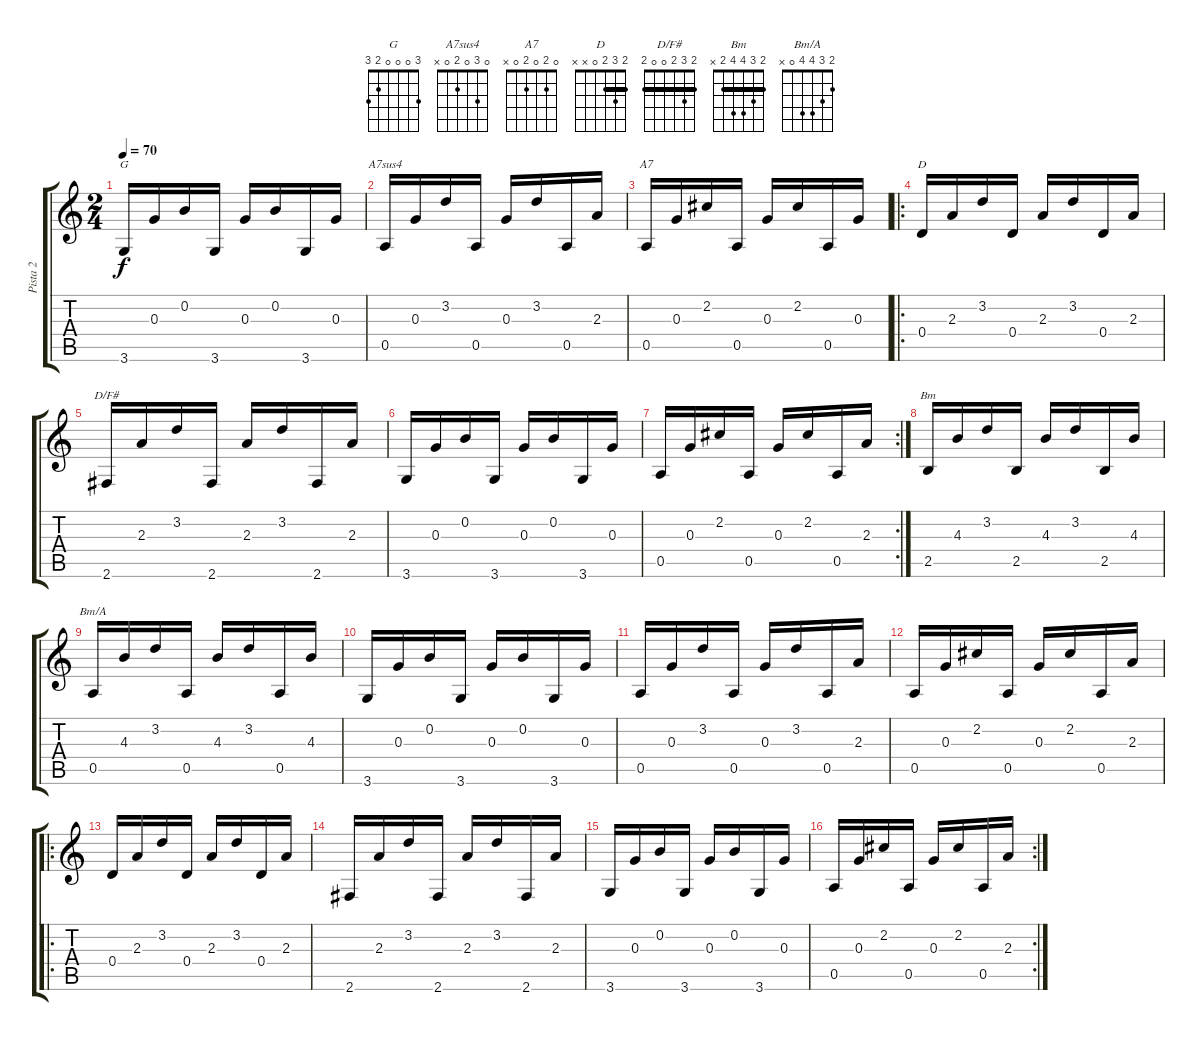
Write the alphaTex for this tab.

\track ("Pista 2" "Pista 2") {instrument acousticguitarsteel}
\staff {score tabs}
\tuning (E4 B3 G3 D3 A2 E2) {hide}
\chord ("G" 3 0 0 0 2 3)
\chord ("A7sus4" 0 3 0 2 0 x)
\chord ("A7" 0 2 0 2 0 x)
\chord ("D" 2 3 2 0 x x) {barre 2}
\chord ("D/F#" 2 3 2 0 0 2) {barre 2}
\chord ("Bm" 2 3 4 4 2 x) {barre 2}
\chord ("Bm/A" 2 3 4 4 0 x)
\ts (2 4)
\tempo 70
\clef g2
\ks c
3.6.16{ch "G" dy f} 0.3.16 0.2.16 3.6.16 0.3.16 0.2.16 3.6.16 0.3.16 |
0.5.16{ch "A7sus4"} 0.3.16 3.2.16 0.5.16 0.3.16 3.2.16 0.5.16 2.3.16 |
0.5.16{ch "A7"} 0.3.16 2.2.16 0.5.16 0.3.16 2.2.16 0.5.16 0.3.16 |
\ro
0.4.16{ch "D"} 2.3.16 3.2.16 0.4.16 2.3.16 3.2.16 0.4.16 2.3.16 |
2.6.16{ch "D/F#"} 2.3.16 3.2.16 2.6.16 2.3.16 3.2.16 2.6.16 2.3.16 |
3.6.16 0.3.16 0.2.16 3.6.16 0.3.16 0.2.16 3.6.16 0.3.16 |
\rc 2
0.5.16 0.3.16 2.2.16 0.5.16 0.3.16 2.2.16 0.5.16 2.3.16 |
2.5.16{ch "Bm"} 4.3.16 3.2.16 2.5.16 4.3.16 3.2.16 2.5.16 4.3.16 |
0.5.16{ch "Bm/A"} 4.3.16 3.2.16 0.5.16 4.3.16 3.2.16 0.5.16 4.3.16 |
3.6.16 0.3.16 0.2.16 3.6.16 0.3.16 0.2.16 3.6.16 0.3.16 |
0.5.16 0.3.16 3.2.16 0.5.16 0.3.16 3.2.16 0.5.16 2.3.16 |
0.5.16 0.3.16 2.2.16 0.5.16 0.3.16 2.2.16 0.5.16 2.3.16 |
\ro
0.4.16 2.3.16 3.2.16 0.4.16 2.3.16 3.2.16 0.4.16 2.3.16 |
2.6.16 2.3.16 3.2.16 2.6.16 2.3.16 3.2.16 2.6.16 2.3.16 |
3.6.16 0.3.16 0.2.16 3.6.16 0.3.16 0.2.16 3.6.16 0.3.16 |
\rc 2
0.5.16 0.3.16 2.2.16 0.5.16 0.3.16 2.2.16 0.5.16 2.3.16
